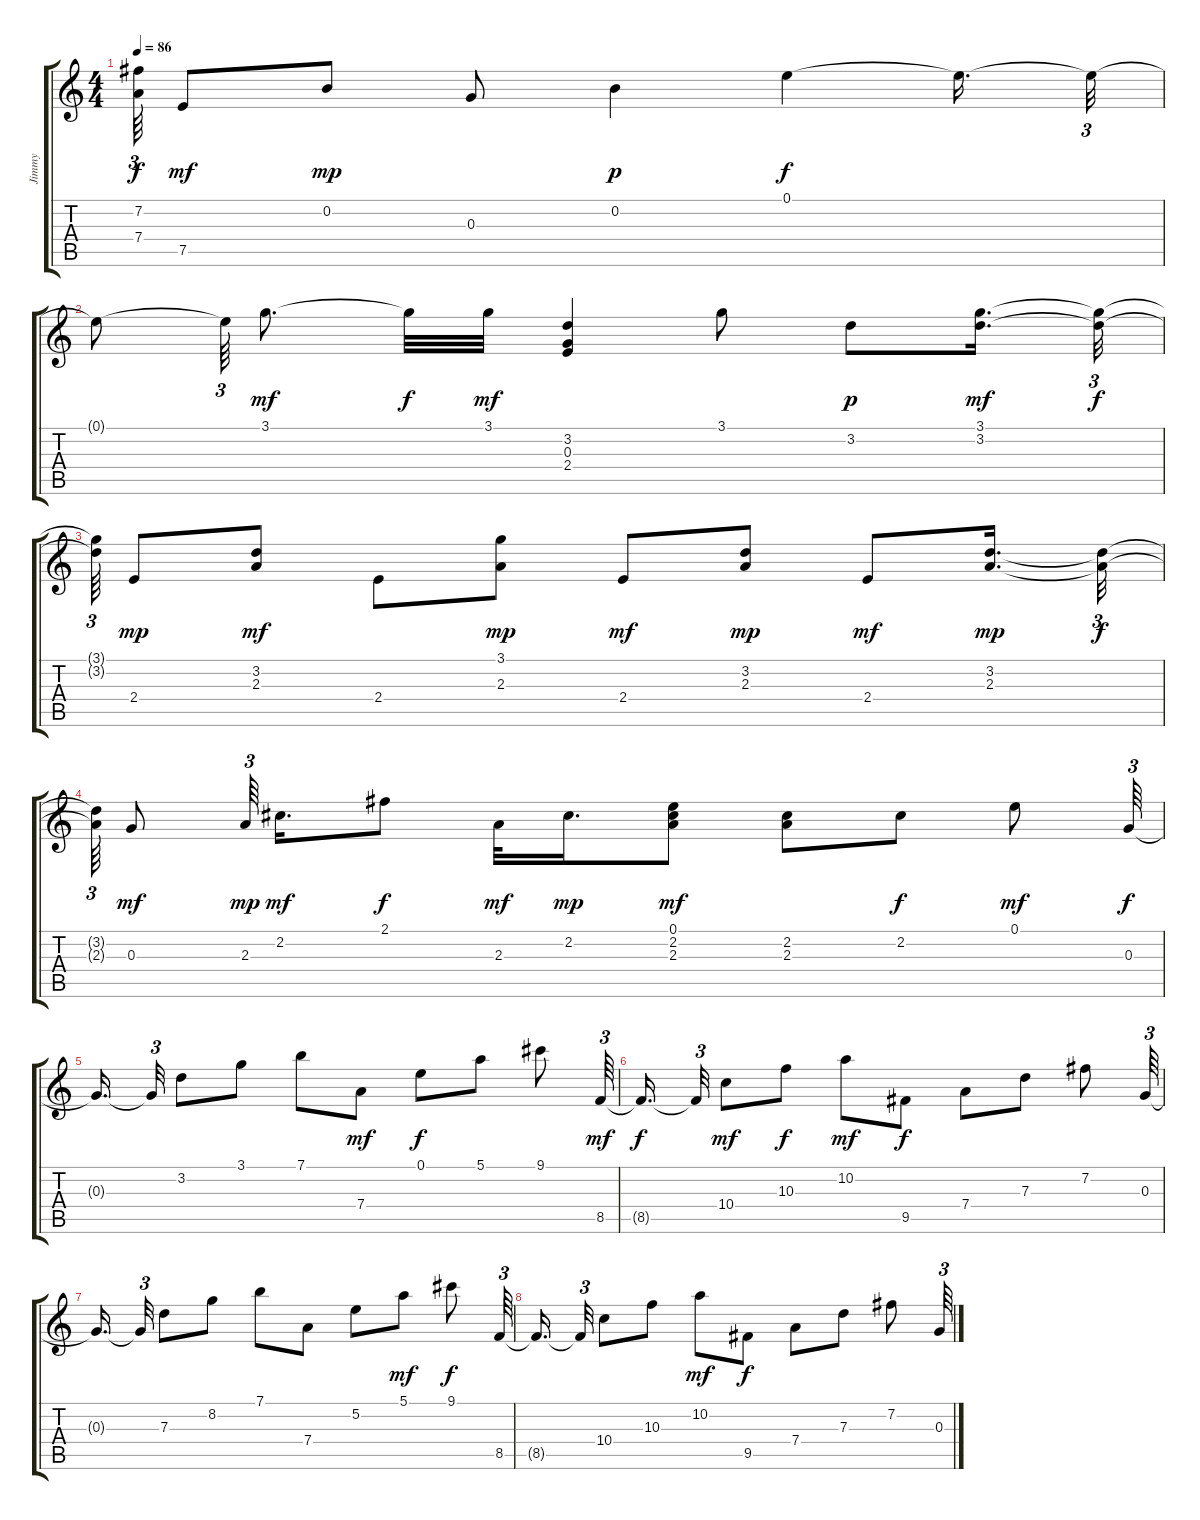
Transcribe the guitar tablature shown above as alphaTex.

\track ("Jimmy" "Jimmy") {instrument acousticguitarsteel}
\staff {score tabs}
\tuning (E4 B3 G3 D3 A2 E2) {hide}
\ts (4 4)
\tempo 86
\clef g2
\ks c
(7.2{t} 7.4{t}).64{tu (3 2) dy f} 7.5.8{dy mf} 0.2.8{dy mp} 0.3.8 0.2.4{dy p} 0.1.4{dy f} 0.1{t}.16{d} 0.1{t}.32{tu (3 2)} |
0.1{t}.8 0.1{t}.64{tu (3 2)} 3.1.8{d dy mf} 3.1{t}.32{dy f} 3.1.32{dy mf} (3.2 0.3 2.4).4 3.1.8 3.2.8{dy p} (3.1 3.2).16{d dy mf} (3.1{t} 3.2{t}).32{tu (3 2) dy f} |
(3.1{t} 3.2{t}).64{tu (3 2)} 2.4.8{dy mp} (3.2 2.3).8{dy mf} 2.4.8 (3.1 2.3).8{dy mp} 2.4.8{dy mf} (3.2 2.3).8{dy mp} 2.4.8{dy mf} (3.2 2.3).16{d dy mp} (3.2{t} 2.3{t}).32{tu (3 2) dy f} |
(3.2{t} 2.3{t}).64{tu (3 2)} 0.3.8{dy mf} 2.3.64{tu (3 2) dy mp beam splitsecondary} 2.2.16{d dy mf} 2.1.8{dy f} 2.3.32{dy mf} 2.2.16{d dy mp} (0.1 2.2 2.3).8{dy mf} (2.2 2.3).8 2.2.8{dy f} 0.1.8{dy mf} 0.3.64{tu (3 2) dy f} |
0.3{t}.16{d beam splitsecondary} 0.3{t}.32{tu (3 2)} 3.2.8 3.1.8 7.1.8 7.4.8{dy mf} 0.1.8{dy f} 5.1.8 9.1.8 8.5.64{tu (3 2) dy mf} |
8.5{t}.16{d dy f beam splitsecondary} 8.5{t}.32{tu (3 2)} 10.4.8{dy mf} 10.3.8{dy f} 10.2.8{dy mf} 9.5.8{dy f} 7.4.8 7.3.8 7.2.8 0.3.64{tu (3 2)} |
0.3{t}.16{d beam splitsecondary} 0.3{t}.32{tu (3 2)} 7.3.8 8.2.8 7.1.8 7.4.8 5.2.8 5.1.8{dy mf} 9.1.8{dy f} 8.5.64{tu (3 2)} |
8.5{t}.16{d beam splitsecondary} 8.5{t}.32{tu (3 2)} 10.4.8 10.3.8 10.2.8{dy mf} 9.5.8{dy f} 7.4.8 7.3.8 7.2.8 0.3.64{tu (3 2)}
